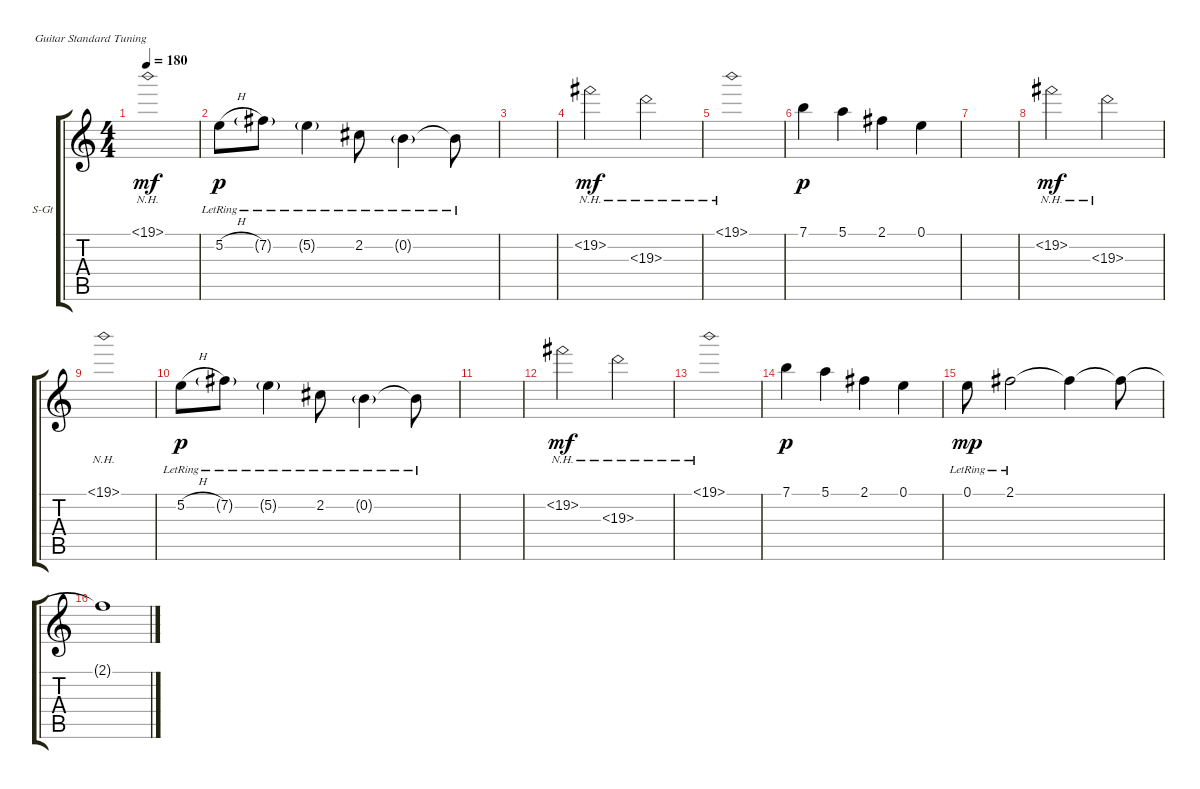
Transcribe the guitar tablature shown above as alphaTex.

\defaultSystemsLayout 4
\bracketExtendMode groupsimilarinstruments
\firstSystemTrackNameOrientation horizontal
\otherSystemsTrackNameOrientation horizontal
\track ("Solo Guitar" "S-Gt") {instrument acousticguitarsteel}
\staff {score tabs}
\tuning (E4 B3 G3 D3 A2 E2)
\ts (4 4)
\tempo 180
\clef g2
\ks c
19.1{nh}.1{dy mf} |
5.2{h lr}.8{dy p} 7.2{g lr}.8 5.2{g lr}.4 2.2{lr}.8 0.2{g lr}.4 0.2{lr t}.8 |
|
19.2{nh}.2{dy mf} 19.3{nh}.2 |
19.1{nh}.1 |
7.1.4{dy p} 5.1.4 2.1.4 0.1.4 |
|
19.2{nh}.2{dy mf} 19.3{nh}.2 |
19.1{nh}.1 |
5.2{h lr}.8{dy p} 7.2{g lr}.8 5.2{g lr}.4 2.2{lr}.8 0.2{g lr}.4 0.2{lr t}.8 |
|
19.2{nh}.2{dy mf} 19.3{nh}.2 |
19.1{nh}.1 |
7.1.4{dy p} 5.1.4 2.1.4 0.1.4 |
0.1{lr}.8{dy mp} 2.1{lr}.2 2.1{t}.4 2.1{t}.8 |
2.1{t}.1
